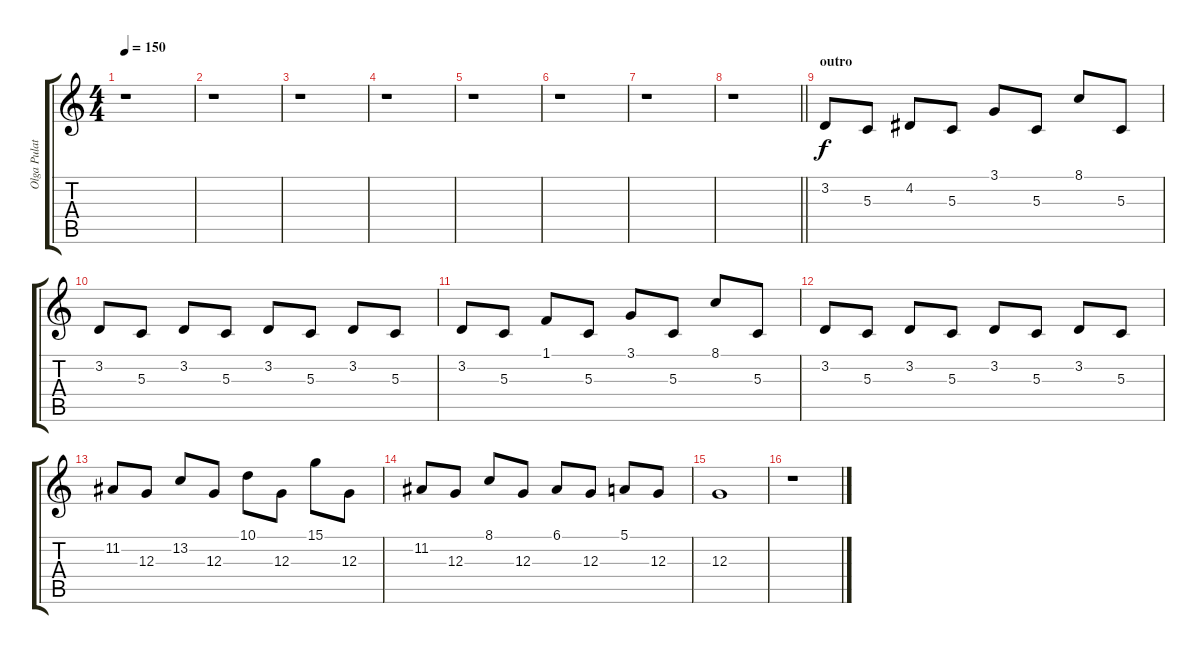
\track ("Olga Pulatova " "Olga Pulat") {instrument acousticgrandpiano}
\staff {score tabs}
\tuning (E4 B3 G3 D3 A2 E2) {hide}
\ts (4 4)
\tempo 150
\clef g2
\ks c
r.1{dy f} |
r.1 |
r.1 |
r.1 |
r.1 |
r.1 |
r.1 |
\barLineRight lightlight
r.1 |
\section ("" "outro")
3.2.8 5.3.8 4.2.8 5.3.8 3.1.8 5.3.8 8.1.8 5.3.8 |
3.2.8 5.3.8 3.2.8 5.3.8 3.2.8 5.3.8 3.2.8 5.3.8 |
3.2.8 5.3.8 1.1.8 5.3.8 3.1.8 5.3.8 8.1.8 5.3.8 |
3.2.8 5.3.8 3.2.8 5.3.8 3.2.8 5.3.8 3.2.8 5.3.8 |
11.2.8 12.3.8 13.2.8 12.3.8 10.1.8 12.3.8 15.1.8 12.3.8 |
11.2.8 12.3.8 8.1.8 12.3.8 6.1.8 12.3.8 5.1.8 12.3.8 |
12.3.1 |
r.1
